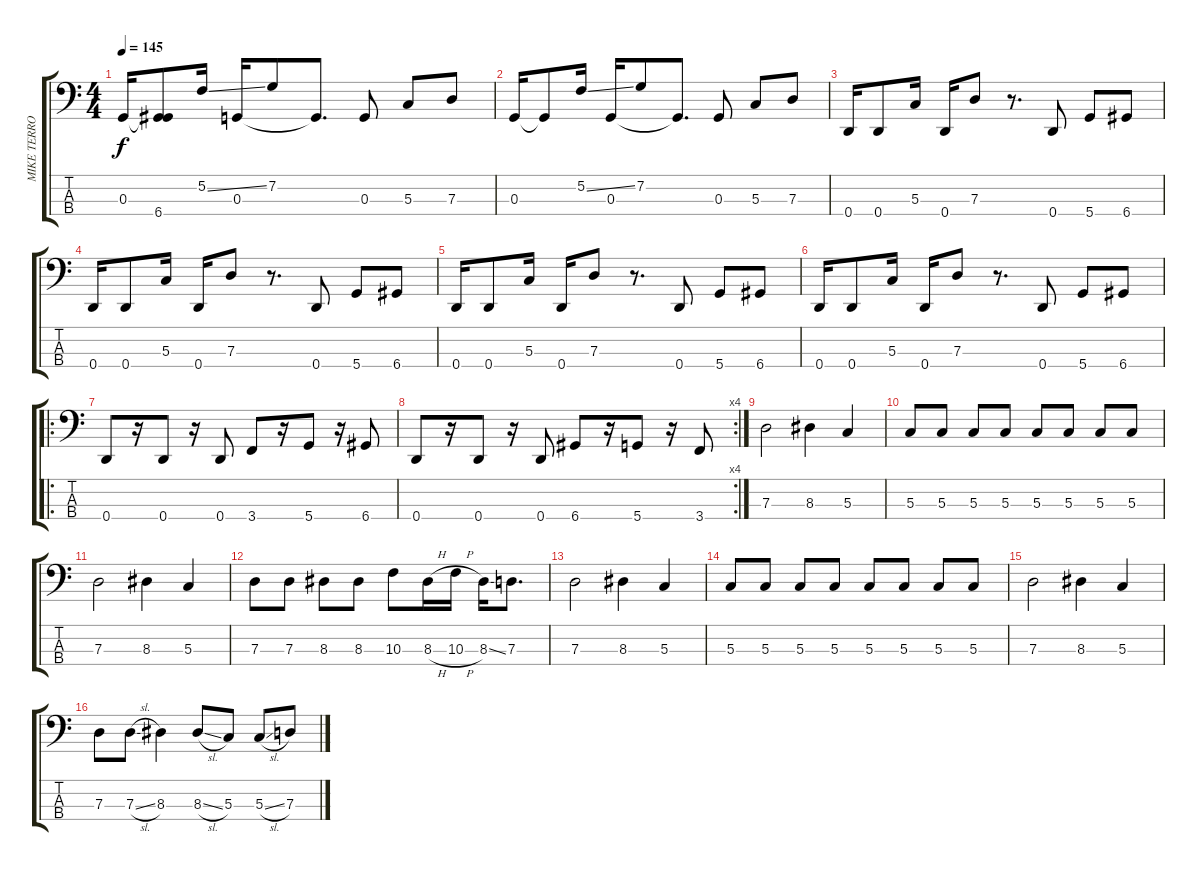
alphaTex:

\track ("MIKE TERROR" "MIKE TERRO") {instrument electricbasspick}
\staff {score tabs}
\tuning (F2 C2 G1 D1) {hide}
\ts (4 4)
\tempo 145
\clef f4
\ks c
0.3.16{dy f} (0.3{t} 6.4{t}).8 5.2{ss}.16 0.3.16 7.2.8 0.3{t}.8{d} 0.3.8 5.3.8 7.3.8 |
0.3.16 0.3{t}.8 5.2{ss}.16 0.3.16 7.2.8 0.3{t}.8{d} 0.3.8 5.3.8 7.3.8 |
0.4.16 0.4.8 5.3.16 0.4.16 7.3.8 r.8{d} 0.4.8 5.4.8 6.4.8 |
0.4.16 0.4.8 5.3.16 0.4.16 7.3.8 r.8{d} 0.4.8 5.4.8 6.4.8 |
0.4.16 0.4.8 5.3.16 0.4.16 7.3.8 r.8{d} 0.4.8 5.4.8 6.4.8 |
0.4.16 0.4.8 5.3.16 0.4.16 7.3.8 r.8{d} 0.4.8 5.4.8 6.4.8 |
\ro
0.4.8 r.16 0.4.8 r.16 0.4.8 3.4.8 r.16 5.4.8 r.16 6.4.8 |
\rc 4
0.4.8 r.16 0.4.8 r.16 0.4.8 6.4.8 r.16 5.4.8 r.16 3.4.8 |
7.3.2 8.3.4 5.3.4 |
5.3.8 5.3.8 5.3.8 5.3.8 5.3.8 5.3.8 5.3.8 5.3.8 |
7.3.2 8.3.4 5.3.4 |
7.3.8 7.3.8 8.3.8 8.3.8 10.3.8 8.3{h}.16 10.3{h}.16 8.3{ss}.16 7.3.8{d} |
7.3.2 8.3.4 5.3.4 |
5.3.8 5.3.8 5.3.8 5.3.8 5.3.8 5.3.8 5.3.8 5.3.8 |
7.3.2 8.3.4 5.3.4 |
7.3.8 7.3{sl}.8 8.3.4 8.3{sl}.8 5.3.8 5.3{sl}.8 7.3.8
